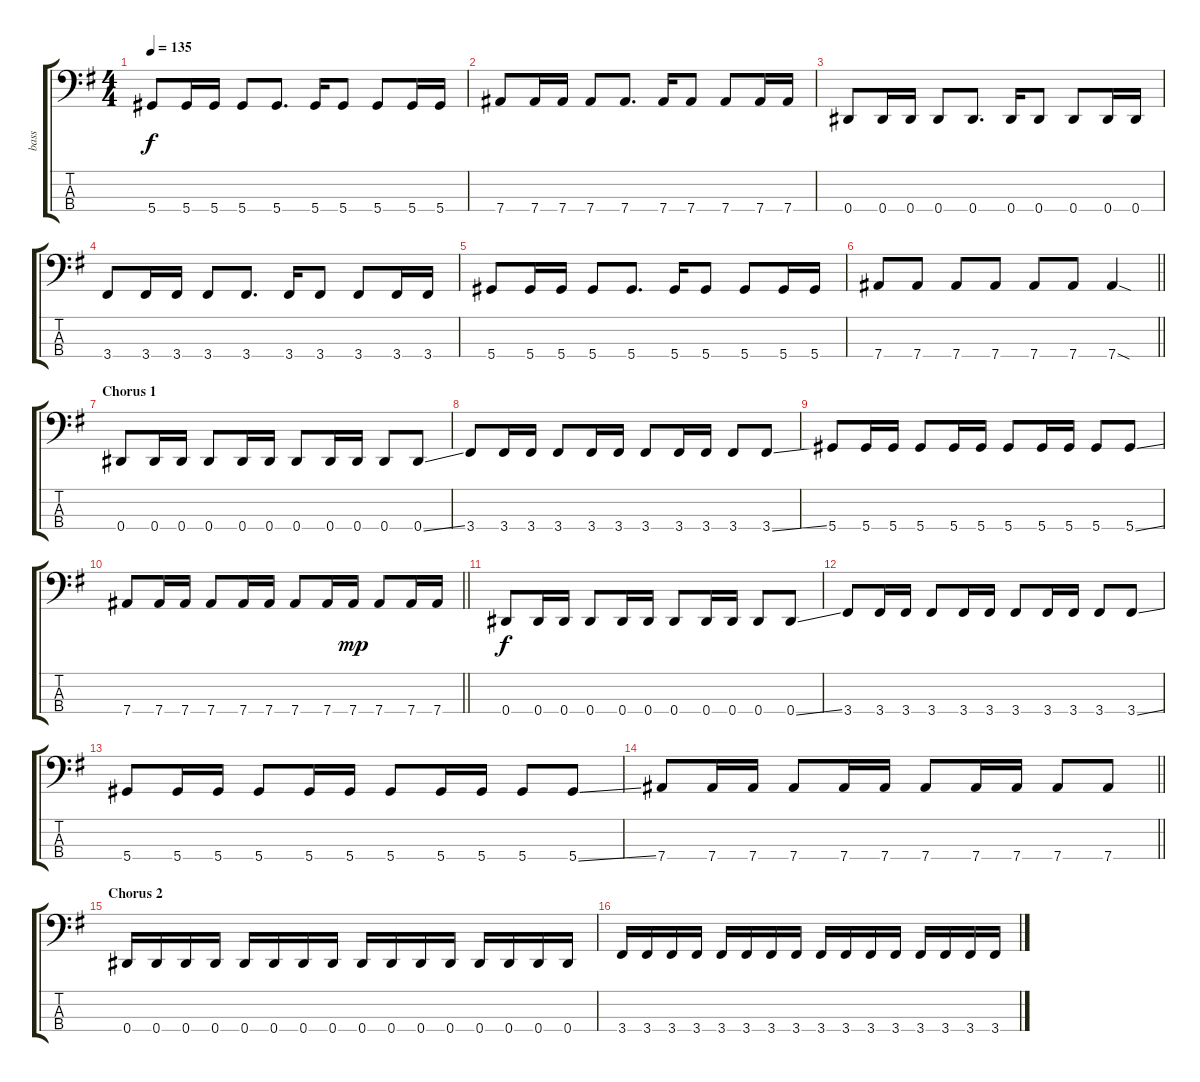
\track ("bass" "bass") {instrument electricbasspick}
\staff {score tabs}
\tuning (Gb2 Db2 Ab1 Eb1) {hide}
\ts (4 4)
\tempo 135
\clef f4
\ks eminor
5.4.8{dy f} 5.4.16 5.4.16 5.4.8 5.4.8{d} 5.4.16 5.4.8 5.4.8 5.4.16 5.4.16 |
7.4.8 7.4.16 7.4.16 7.4.8 7.4.8{d} 7.4.16 7.4.8 7.4.8 7.4.16 7.4.16 |
0.4.8 0.4.16 0.4.16 0.4.8 0.4.8{d} 0.4.16 0.4.8 0.4.8 0.4.16 0.4.16 |
3.4.8 3.4.16 3.4.16 3.4.8 3.4.8{d} 3.4.16 3.4.8 3.4.8 3.4.16 3.4.16 |
5.4.8 5.4.16 5.4.16 5.4.8 5.4.8{d} 5.4.16 5.4.8 5.4.8 5.4.16 5.4.16 |
\barLineRight lightlight
7.4.8 7.4.8 7.4.8 7.4.8 7.4.8 7.4.8 7.4{sod}.4 |
\section ("" "Chorus 1")
0.4.8 0.4.16 0.4.16 0.4.8 0.4.16 0.4.16 0.4.8 0.4.16 0.4.16 0.4.8 0.4{ss}.8 |
3.4.8 3.4.16 3.4.16 3.4.8 3.4.16 3.4.16 3.4.8 3.4.16 3.4.16 3.4.8 3.4{ss}.8 |
5.4.8 5.4.16 5.4.16 5.4.8 5.4.16 5.4.16 5.4.8 5.4.16 5.4.16 5.4.8 5.4{ss}.8 |
\barLineRight lightlight
7.4.8 7.4.16 7.4.16 7.4.8 7.4.16 7.4.16 7.4.8 7.4.16 7.4.16{dy mp} 7.4.8 7.4.16 7.4.16 |
0.4.8{dy f} 0.4.16 0.4.16 0.4.8 0.4.16 0.4.16 0.4.8 0.4.16 0.4.16 0.4.8 0.4{ss}.8 |
3.4.8 3.4.16 3.4.16 3.4.8 3.4.16 3.4.16 3.4.8 3.4.16 3.4.16 3.4.8 3.4{ss}.8 |
5.4.8 5.4.16 5.4.16 5.4.8 5.4.16 5.4.16 5.4.8 5.4.16 5.4.16 5.4.8 5.4{ss}.8 |
\barLineRight lightlight
7.4.8 7.4.16 7.4.16 7.4.8 7.4.16 7.4.16 7.4.8 7.4.16 7.4.16 7.4.8 7.4.8 |
\section ("" "Chorus 2")
0.4.16 0.4.16 0.4.16 0.4.16 0.4.16 0.4.16 0.4.16 0.4.16 0.4.16 0.4.16 0.4.16 0.4.16 0.4.16 0.4.16 0.4.16 0.4.16 |
3.4.16 3.4.16 3.4.16 3.4.16 3.4.16 3.4.16 3.4.16 3.4.16 3.4.16 3.4.16 3.4.16 3.4.16 3.4.16 3.4.16 3.4.16 3.4.16
